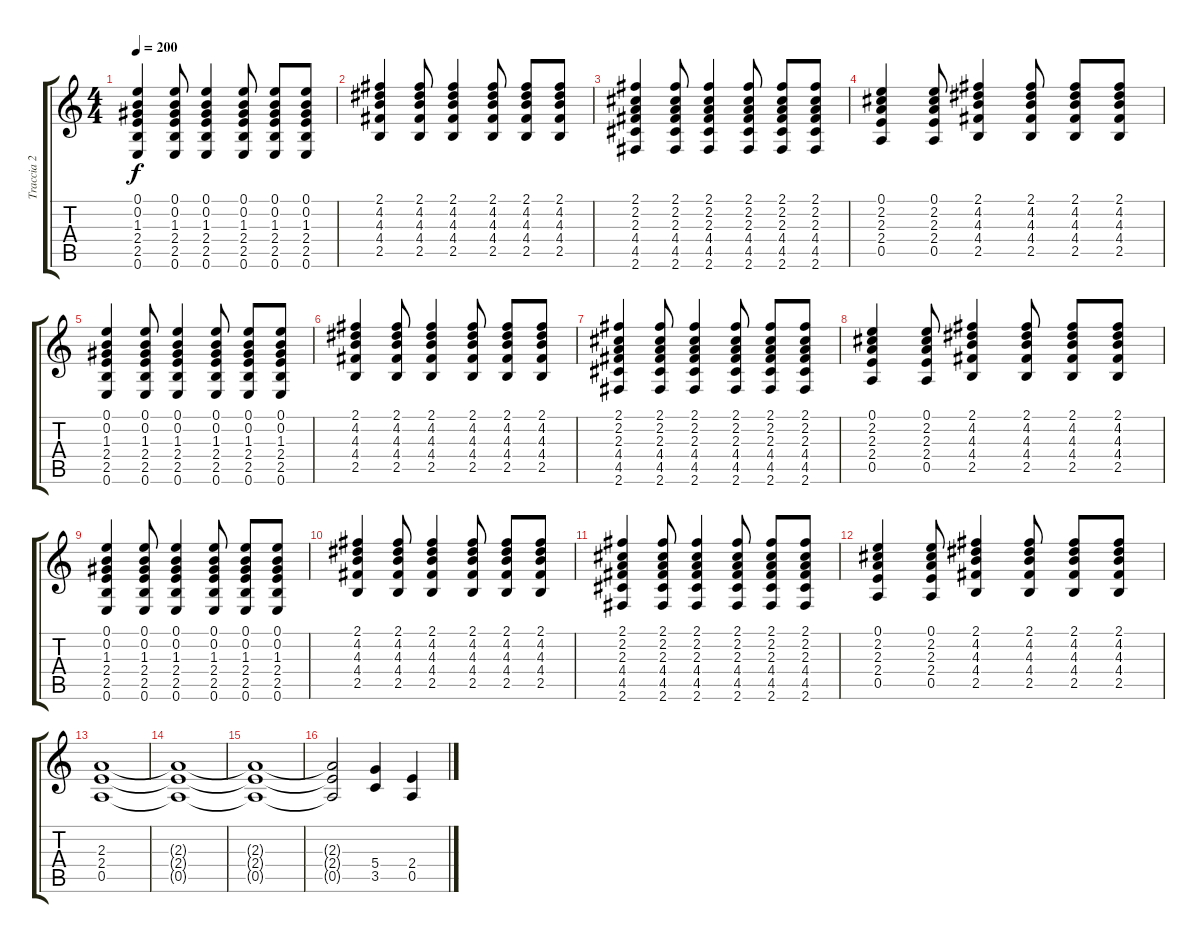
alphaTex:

\track ("Traccia 2" "Traccia 2") {instrument overdrivenguitar}
\staff {score tabs}
\tuning (E4 B3 G3 D3 A2 E2) {hide}
\ts (4 4)
\tempo 200
\clef g2
\ks c
(0.1 0.2 1.3 2.4 2.5 0.6).4{dy f} (0.1 0.2 1.3 2.4 2.5 0.6).8 (0.1 0.2 1.3 2.4 2.5 0.6).4 (0.1 0.2 1.3 2.4 2.5 0.6).8 (0.1 0.2 1.3 2.4 2.5 0.6).8 (0.1 0.2 1.3 2.4 2.5 0.6).8 |
(2.1 4.2 4.3 4.4 2.5).4 (2.1 4.2 4.3 4.4 2.5).8 (2.1 4.2 4.3 4.4 2.5).4 (2.1 4.2 4.3 4.4 2.5).8 (2.1 4.2 4.3 4.4 2.5).8 (2.1 4.2 4.3 4.4 2.5).8 |
(2.1 2.2 2.3 4.4 4.5 2.6).4 (2.1 2.2 2.3 4.4 4.5 2.6).8 (2.1 2.2 2.3 4.4 4.5 2.6).4 (2.1 2.2 2.3 4.4 4.5 2.6).8 (2.1 2.2 2.3 4.4 4.5 2.6).8 (2.1 2.2 2.3 4.4 4.5 2.6).8 |
(0.1 2.2 2.3 2.4 0.5).4 (0.1 2.2 2.3 2.4 0.5).8 (2.1 4.2 4.3 4.4 2.5).4 (2.1 4.2 4.3 4.4 2.5).8 (2.1 4.2 4.3 4.4 2.5).8 (2.1 4.2 4.3 4.4 2.5).8 |
(0.1 0.2 1.3 2.4 2.5 0.6).4 (0.1 0.2 1.3 2.4 2.5 0.6).8 (0.1 0.2 1.3 2.4 2.5 0.6).4 (0.1 0.2 1.3 2.4 2.5 0.6).8 (0.1 0.2 1.3 2.4 2.5 0.6).8 (0.1 0.2 1.3 2.4 2.5 0.6).8 |
(2.1 4.2 4.3 4.4 2.5).4 (2.1 4.2 4.3 4.4 2.5).8 (2.1 4.2 4.3 4.4 2.5).4 (2.1 4.2 4.3 4.4 2.5).8 (2.1 4.2 4.3 4.4 2.5).8 (2.1 4.2 4.3 4.4 2.5).8 |
(2.1 2.2 2.3 4.4 4.5 2.6).4 (2.1 2.2 2.3 4.4 4.5 2.6).8 (2.1 2.2 2.3 4.4 4.5 2.6).4 (2.1 2.2 2.3 4.4 4.5 2.6).8 (2.1 2.2 2.3 4.4 4.5 2.6).8 (2.1 2.2 2.3 4.4 4.5 2.6).8 |
(0.1 2.2 2.3 2.4 0.5).4 (0.1 2.2 2.3 2.4 0.5).8 (2.1 4.2 4.3 4.4 2.5).4 (2.1 4.2 4.3 4.4 2.5).8 (2.1 4.2 4.3 4.4 2.5).8 (2.1 4.2 4.3 4.4 2.5).8 |
(0.1 0.2 1.3 2.4 2.5 0.6).4 (0.1 0.2 1.3 2.4 2.5 0.6).8 (0.1 0.2 1.3 2.4 2.5 0.6).4 (0.1 0.2 1.3 2.4 2.5 0.6).8 (0.1 0.2 1.3 2.4 2.5 0.6).8 (0.1 0.2 1.3 2.4 2.5 0.6).8 |
(2.1 4.2 4.3 4.4 2.5).4 (2.1 4.2 4.3 4.4 2.5).8 (2.1 4.2 4.3 4.4 2.5).4 (2.1 4.2 4.3 4.4 2.5).8 (2.1 4.2 4.3 4.4 2.5).8 (2.1 4.2 4.3 4.4 2.5).8 |
(2.1 2.2 2.3 4.4 4.5 2.6).4 (2.1 2.2 2.3 4.4 4.5 2.6).8 (2.1 2.2 2.3 4.4 4.5 2.6).4 (2.1 2.2 2.3 4.4 4.5 2.6).8 (2.1 2.2 2.3 4.4 4.5 2.6).8 (2.1 2.2 2.3 4.4 4.5 2.6).8 |
(0.1 2.2 2.3 2.4 0.5).4 (0.1 2.2 2.3 2.4 0.5).8 (2.1 4.2 4.3 4.4 2.5).4 (2.1 4.2 4.3 4.4 2.5).8 (2.1 4.2 4.3 4.4 2.5).8 (2.1 4.2 4.3 4.4 2.5).8 |
(2.3 2.4 0.5).1{volume 13 instrument overdrivenguitar} |
(2.3{t} 2.4{t} 0.5{t}).1 |
(2.3{t} 2.4{t} 0.5{t}).1 |
(2.3{t} 2.4{t} 0.5{t}).2 (5.4 3.5).4 (2.4 0.5).4
